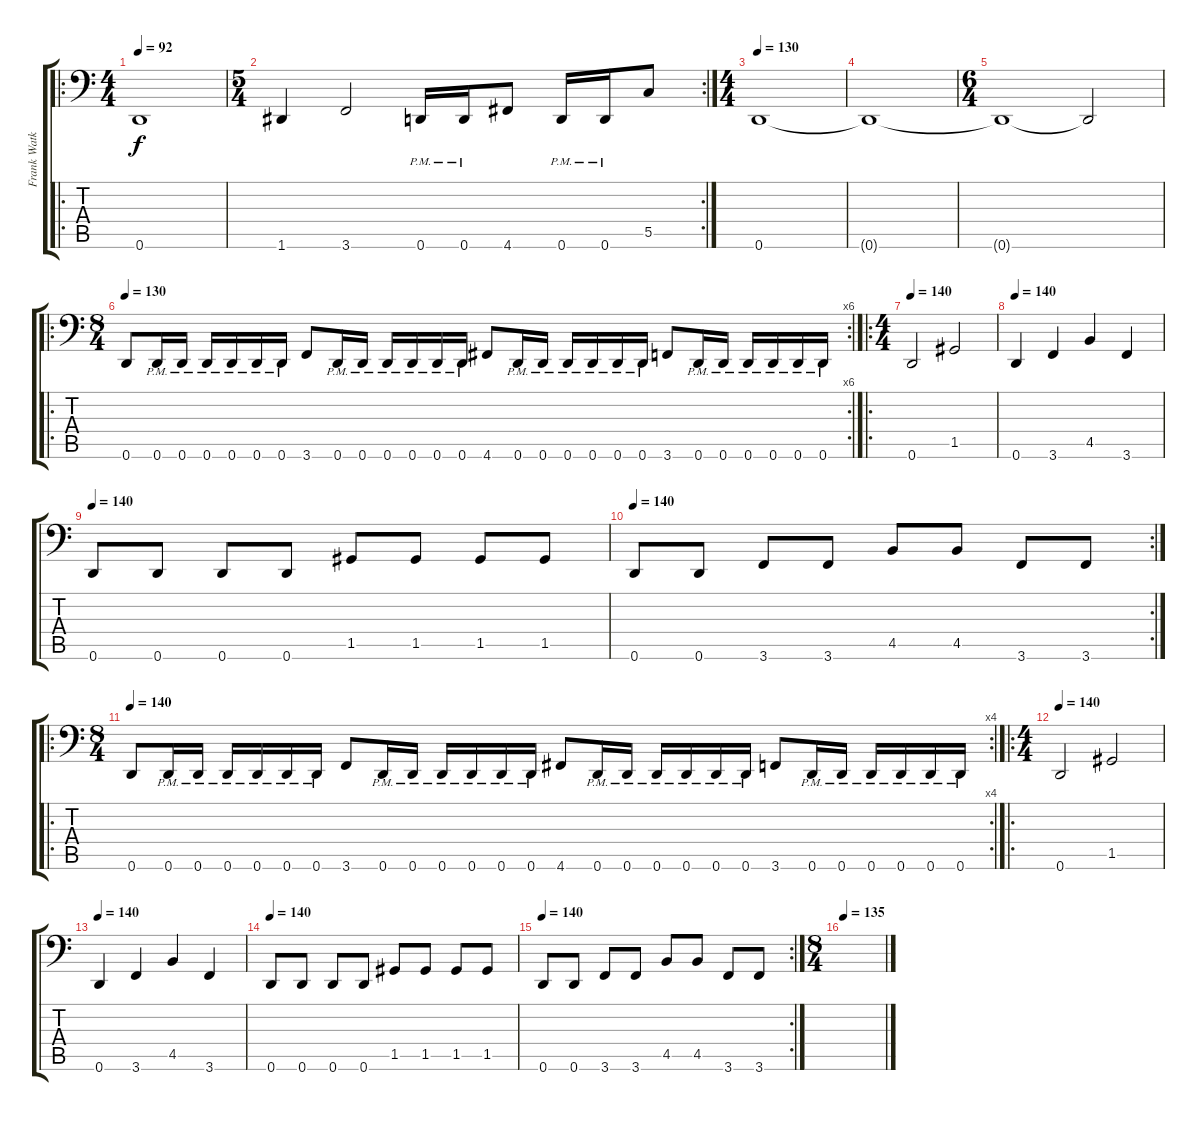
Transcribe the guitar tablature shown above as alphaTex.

\track ("Frank Watkins" "Frank Watk") {instrument electricbasspick}
\staff {score tabs}
\tuning (D3 A2 F2 C2 G1 D1) {hide}
\ro
\ts (4 4)
\tempo 92
\clef f4
\ks c
0.6.1{dy f} |
\rc 2
\ts (5 4)
1.6.4 3.6.2 0.6{pm}.16 0.6{pm}.16 4.6.8 0.6{pm}.16 0.6{pm}.16 5.5.8 |
\ts (4 4)
\tempo 130
0.6.1 |
0.6{t}.1 |
\ts (6 4)
0.6{t}.1 0.6{t}.2 |
\ro
\rc 6
\ts (8 4)
\tempo 130
0.6.8 0.6{pm}.16 0.6{pm}.16 0.6{pm}.16 0.6{pm}.16 0.6{pm}.16 0.6{pm}.16 3.6.8 0.6{pm}.16 0.6{pm}.16 0.6{pm}.16 0.6{pm}.16 0.6{pm}.16 0.6{pm}.16 4.6.8 0.6{pm}.16 0.6{pm}.16 0.6{pm}.16 0.6{pm}.16 0.6{pm}.16 0.6{pm}.16 3.6.8 0.6{pm}.16 0.6{pm}.16 0.6{pm}.16 0.6{pm}.16 0.6{pm}.16 0.6{pm}.16 |
\ro
\ts (4 4)
\tempo 140
0.6.2 1.5.2 |
\tempo 140
0.6.4 3.6.4 4.5.4 3.6.4 |
\tempo 140
0.6.8 0.6.8 0.6.8 0.6.8 1.5.8 1.5.8 1.5.8 1.5.8 |
\rc 2
\tempo 140
0.6.8 0.6.8 3.6.8 3.6.8 4.5.8 4.5.8 3.6.8 3.6.8 |
\ro
\rc 4
\ts (8 4)
\tempo 140
0.6.8 0.6{pm}.16 0.6{pm}.16 0.6{pm}.16 0.6{pm}.16 0.6{pm}.16 0.6{pm}.16 3.6.8 0.6{pm}.16 0.6{pm}.16 0.6{pm}.16 0.6{pm}.16 0.6{pm}.16 0.6{pm}.16 4.6.8 0.6{pm}.16 0.6{pm}.16 0.6{pm}.16 0.6{pm}.16 0.6{pm}.16 0.6{pm}.16 3.6.8 0.6{pm}.16 0.6{pm}.16 0.6{pm}.16 0.6{pm}.16 0.6{pm}.16 0.6{pm}.16 |
\ro
\ts (4 4)
\tempo 140
0.6.2 1.5.2 |
\tempo 140
0.6.4 3.6.4 4.5.4 3.6.4 |
\tempo 140
0.6.8 0.6.8 0.6.8 0.6.8 1.5.8 1.5.8 1.5.8 1.5.8 |
\rc 2
\tempo 140
0.6.8 0.6.8 3.6.8 3.6.8 4.5.8 4.5.8 3.6.8 3.6.8 |
\ts (8 4)
\tempo 135
